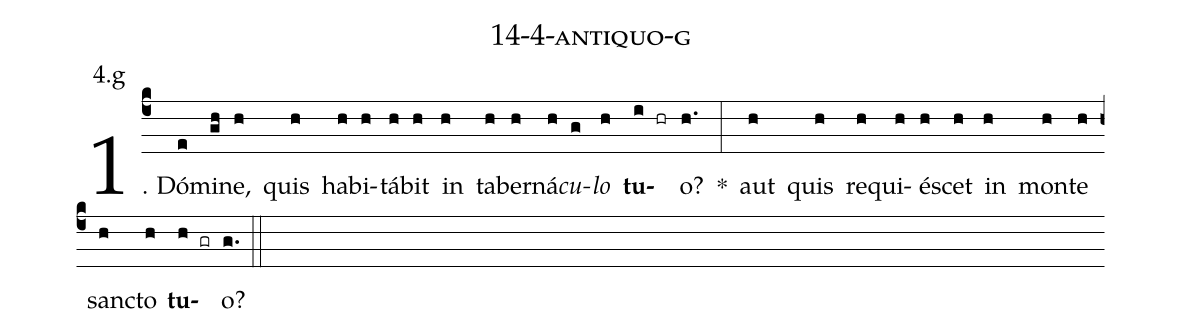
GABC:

name: 14-4-antiquo-g;
annotation: 4.g;
%%
(c4)1. Dó(e)mi(gh)ne,(h) quis(h) ha(h)bi(h)tá(h)bit(h) in(h) ta(h)ber(h)ná(h)<i>cu</i>(g)<i>lo</i>(h) <b>tu</b>(i hr)o?(h.) *(:) aut(h) quis(h) re(h)qui(h)é(h)scet(h) in(h) mon(h)te(h) sanc(h)to(h) <b>tu</b>(h gr)o?(g.) (::)
